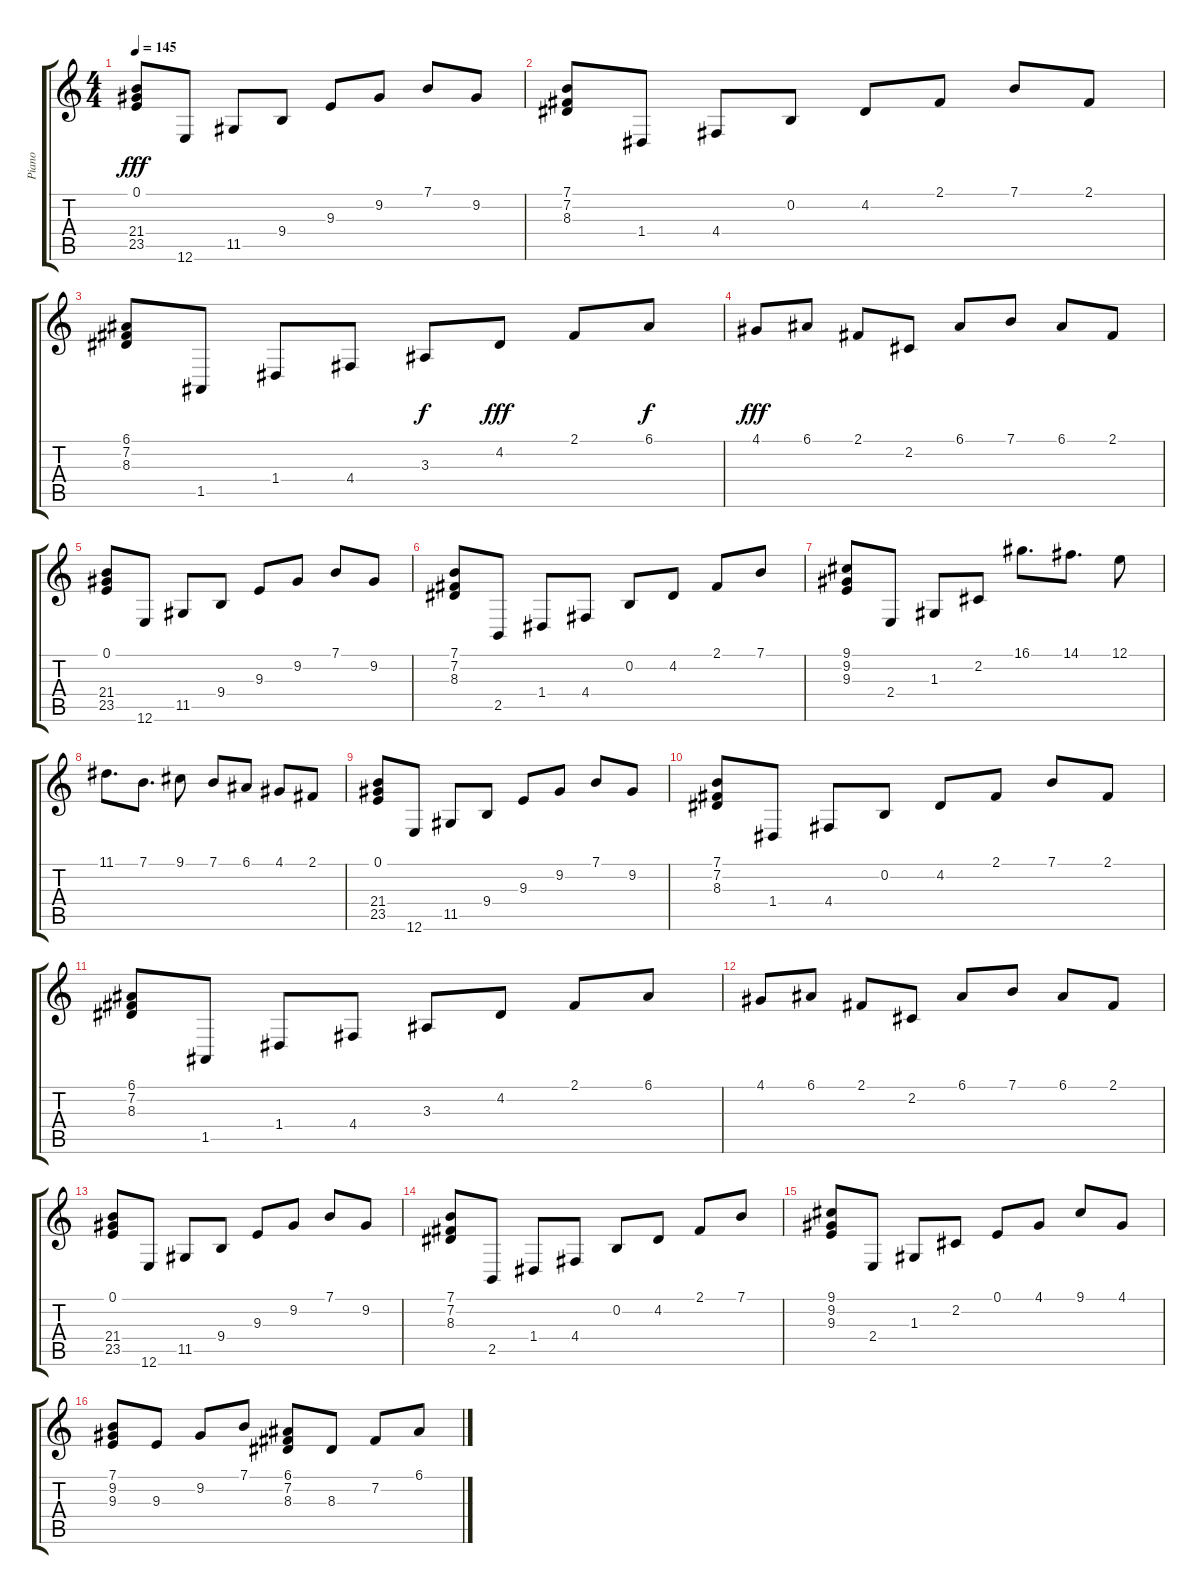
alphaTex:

\track ("Piano" "Piano") {instrument acousticgrandpiano}
\staff {score tabs}
\tuning (E4 B3 G3 D3 A2 E2) {hide}
\ts (4 4)
\tempo 145
\clef g2
\ks c
(0.1 21.4 23.5).8{dy fff instrument acousticgrandpiano} 12.6.8 11.5.8 9.4.8 9.3.8 9.2.8 7.1.8 9.2.8 |
(7.1 7.2 8.3).8 1.4.8 4.4.8 0.2.8 4.2.8 2.1.8 7.1.8 2.1.8 |
(6.1 7.2 8.3).8 1.5.8 1.4.8 4.4.8 3.3.8{dy f} 4.2.8{dy fff} 2.1.8 6.1.8{dy f} |
4.1.8{dy fff} 6.1.8 2.1.8 2.2.8 6.1.8 7.1.8 6.1.8 2.1.8 |
(0.1 21.4 23.5).8 12.6.8 11.5.8 9.4.8 9.3.8 9.2.8 7.1.8 9.2.8 |
(7.1 7.2 8.3).8 2.5.8 1.4.8 4.4.8 0.2.8 4.2.8 2.1.8 7.1.8 |
(9.1 9.2 9.3).8 2.4.8 1.3.8 2.2.8 16.1.8{d} 14.1.8{d} 12.1.8 |
11.1.8{d} 7.1.8{d} 9.1.8 7.1.8 6.1.8 4.1.8 2.1.8 |
(0.1 21.4 23.5).8 12.6.8 11.5.8 9.4.8 9.3.8 9.2.8 7.1.8 9.2.8 |
(7.1 7.2 8.3).8 1.4.8 4.4.8 0.2.8 4.2.8 2.1.8 7.1.8 2.1.8 |
(6.1 7.2 8.3).8 1.5.8 1.4.8 4.4.8 3.3.8 4.2.8 2.1.8 6.1.8 |
4.1.8 6.1.8 2.1.8 2.2.8 6.1.8 7.1.8 6.1.8 2.1.8 |
(0.1 21.4 23.5).8 12.6.8 11.5.8 9.4.8 9.3.8 9.2.8 7.1.8 9.2.8 |
(7.1 7.2 8.3).8 2.5.8 1.4.8 4.4.8 0.2.8 4.2.8 2.1.8 7.1.8 |
(9.1 9.2 9.3).8 2.4.8 1.3.8 2.2.8 0.1.8 4.1.8 9.1.8 4.1.8 |
(7.1 9.2 9.3).8 9.3.8 9.2.8 7.1.8 (6.1 7.2 8.3).8 8.3.8 7.2.8 6.1.8
